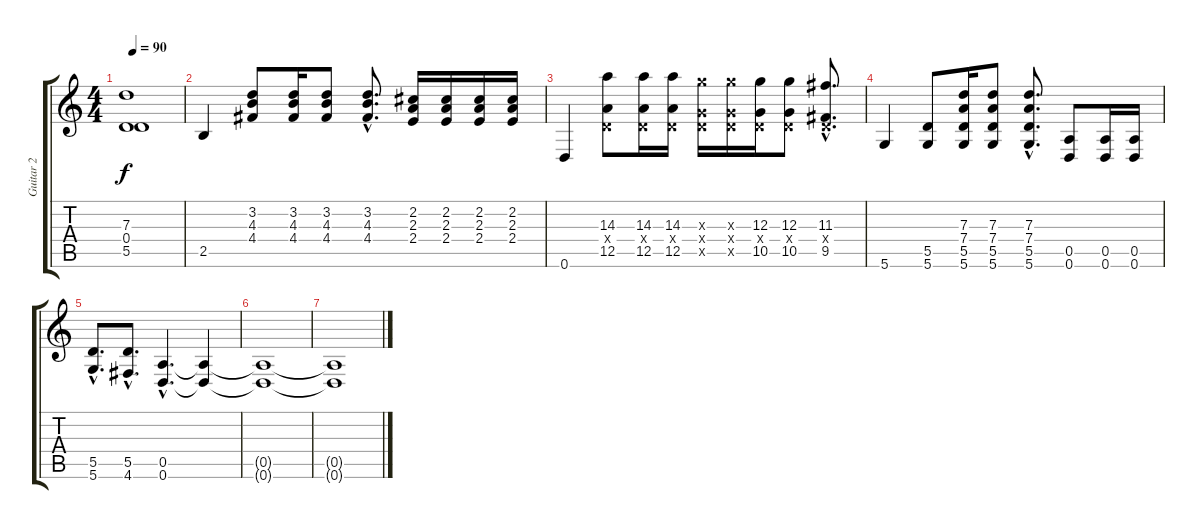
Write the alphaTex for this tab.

\track ("Guitar 2" "Guitar 2") {instrument overdrivenguitar}
\staff {score tabs}
\tuning (E4 B3 G3 D3 A2 D2) {hide}
\ts (4 4)
\tempo 90
\clef g2
\ks c
(7.3{t} 0.4{t} 5.5{t}).1{dy f} |
2.5.4{volume 15 instrument overdrivenguitar} (3.2 4.3 4.4).8 (3.2 4.3 4.4).16 (3.2 4.3 4.4).8 (3.2{hac} 4.3{hac} 4.4{hac}).8{d} (2.2 2.3 2.4).16 (2.2 2.3 2.4).16 (2.2 2.3 2.4).16 (2.2 2.3 2.4).16 |
0.6.4 (14.3 0.4{x} 12.5).8 (14.3 0.4{x} 12.5).16 (14.3 0.4{x} 12.5).16 (12.3{x} 0.4{x} 10.5{x}).16 (12.3{x} 0.4{x} 10.5{x}).16 (12.3 0.4{x} 10.5).16 (12.3 0.4{x} 10.5).8 (11.3{hac} 0.4{hac x} 9.5{hac}).8{d} |
5.6.4 (5.5 5.6).8 (7.3 7.4 5.5 5.6).16 (7.3 7.4 5.5 5.6).8 (7.3{hac} 7.4{hac} 5.5{hac} 5.6{hac}).8{d} (0.5 0.6).8 (0.5 0.6).16 (0.5 0.6).16 |
(5.5{hac} 5.6{hac}).8{d} (5.5{hac} 4.6{hac}).8{d} (0.5{hac} 0.6{hac}).4{d volume 0} (0.5{t} 0.6{t}).4 |
(0.5{t} 0.6{t}).1 |
(0.5{t} 0.6{t}).1
